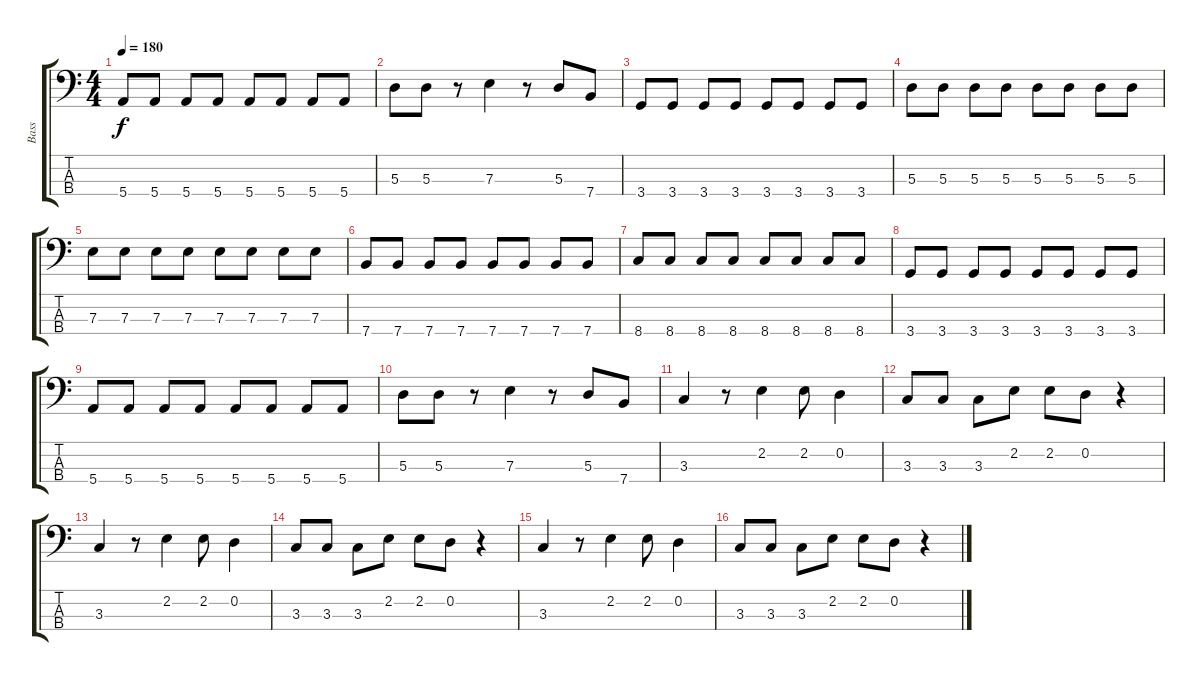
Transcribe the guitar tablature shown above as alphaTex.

\track ("Bass" "Bass") {instrument acousticbass}
\staff {score tabs}
\tuning (G2 D2 A1 E1) {hide}
\ts (4 4)
\tempo 180
\clef f4
\ks c
5.4.8{dy f} 5.4.8 5.4.8 5.4.8 5.4.8 5.4.8 5.4.8 5.4.8 |
5.3.8 5.3.8 r.8 7.3.4 r.8 5.3.8 7.4.8 |
3.4.8 3.4.8 3.4.8 3.4.8 3.4.8 3.4.8 3.4.8 3.4.8 |
5.3.8 5.3.8 5.3.8 5.3.8 5.3.8 5.3.8 5.3.8 5.3.8 |
7.3.8 7.3.8 7.3.8 7.3.8 7.3.8 7.3.8 7.3.8 7.3.8 |
7.4.8 7.4.8 7.4.8 7.4.8 7.4.8 7.4.8 7.4.8 7.4.8 |
8.4.8 8.4.8 8.4.8 8.4.8 8.4.8 8.4.8 8.4.8 8.4.8 |
3.4.8 3.4.8 3.4.8 3.4.8 3.4.8 3.4.8 3.4.8 3.4.8 |
5.4.8 5.4.8 5.4.8 5.4.8 5.4.8 5.4.8 5.4.8 5.4.8 |
5.3.8 5.3.8 r.8 7.3.4 r.8 5.3.8 7.4.8 |
3.3.4 r.8 2.2.4 2.2.8 0.2.4 |
3.3.8 3.3.8 3.3.8 2.2.8 2.2.8 0.2.8 r.4 |
3.3.4 r.8 2.2.4 2.2.8 0.2.4 |
3.3.8 3.3.8 3.3.8 2.2.8 2.2.8 0.2.8 r.4 |
3.3.4 r.8 2.2.4 2.2.8 0.2.4 |
3.3.8 3.3.8 3.3.8 2.2.8 2.2.8 0.2.8 r.4
